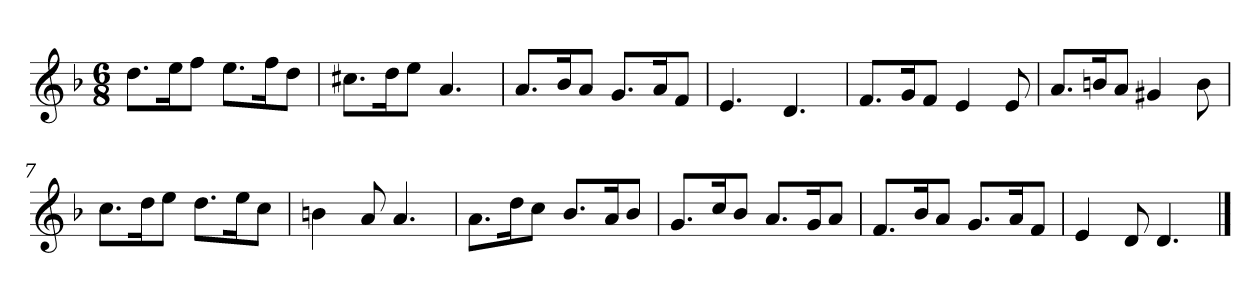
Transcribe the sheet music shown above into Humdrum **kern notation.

**kern
*part1
*staff1
*k[b-]
*M6/8
*MM120
=1
8.ddL
16eeK
8ffJ
8.eeL
16ffK
8ddJ
=2
8.cc#XL
16ddK
8eeJ
4.a
=3
8.aL
16b-K
8aJ
8.gL
16aK
8fJ
=4
4.e
4.d
=5
8.fL
16gK
8fJ
4e
8e
=6
8.aL
16bnK
8aJ
4g#X
8b
=7
8.ccL
16ddK
8eeJ
8.ddL
16eeK
8ccJ
=8
4bn
8a
4.a
=9
8.aL
16ddK
8ccJ
8.b-L
16aK
8b-J
=10
8.gL
16ccK
8b-J
8.aL
16gK
8aJ
=11
8.fL
16b-K
8aJ
8.gL
16aK
8fJ
=12
4e
8d
4.d
==
*-
